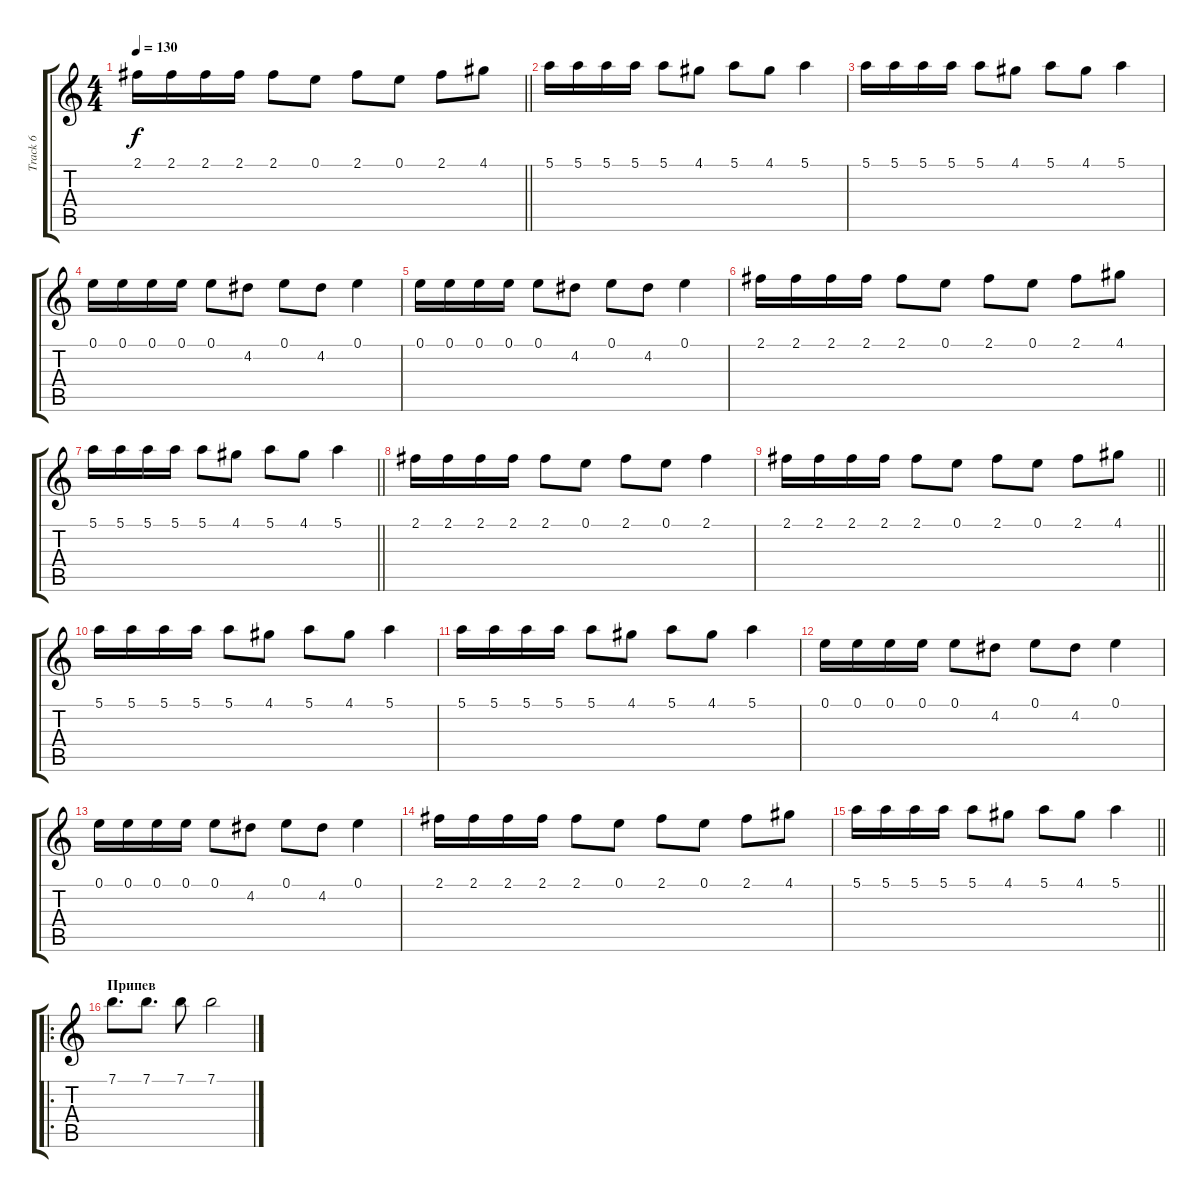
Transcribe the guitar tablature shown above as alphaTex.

\track ("Track 6" "Track 6") {instrument electricguitarmuted}
\staff {score tabs}
\tuning (E4 B3 G3 D3 A2 E2) {hide}
\ts (4 4)
\tempo 130
\clef g2
\barLineRight lightlight
\ks c
2.1.16{dy f} 2.1.16 2.1.16 2.1.16 2.1.8 0.1.8 2.1.8 0.1.8 2.1.8 4.1.8 |
5.1.16 5.1.16 5.1.16 5.1.16 5.1.8 4.1.8 5.1.8 4.1.8 5.1.4 |
5.1.16 5.1.16 5.1.16 5.1.16 5.1.8 4.1.8 5.1.8 4.1.8 5.1.4 |
0.1.16 0.1.16 0.1.16 0.1.16 0.1.8 4.2.8 0.1.8 4.2.8 0.1.4 |
0.1.16 0.1.16 0.1.16 0.1.16 0.1.8 4.2.8 0.1.8 4.2.8 0.1.4 |
2.1.16 2.1.16 2.1.16 2.1.16 2.1.8 0.1.8 2.1.8 0.1.8 2.1.8 4.1.8 |
\barLineRight lightlight
5.1.16 5.1.16 5.1.16 5.1.16 5.1.8 4.1.8 5.1.8 4.1.8 5.1.4 |
2.1.16 2.1.16 2.1.16 2.1.16 2.1.8 0.1.8 2.1.8 0.1.8 2.1.4 |
\barLineRight lightlight
2.1.16 2.1.16 2.1.16 2.1.16 2.1.8 0.1.8 2.1.8 0.1.8 2.1.8 4.1.8 |
5.1.16 5.1.16 5.1.16 5.1.16 5.1.8 4.1.8 5.1.8 4.1.8 5.1.4 |
5.1.16 5.1.16 5.1.16 5.1.16 5.1.8 4.1.8 5.1.8 4.1.8 5.1.4 |
0.1.16 0.1.16 0.1.16 0.1.16 0.1.8 4.2.8 0.1.8 4.2.8 0.1.4 |
0.1.16 0.1.16 0.1.16 0.1.16 0.1.8 4.2.8 0.1.8 4.2.8 0.1.4 |
2.1.16 2.1.16 2.1.16 2.1.16 2.1.8 0.1.8 2.1.8 0.1.8 2.1.8 4.1.8 |
\barLineRight lightlight
5.1.16 5.1.16 5.1.16 5.1.16 5.1.8 4.1.8 5.1.8 4.1.8 5.1.4 |
\ro
\section ("" "Припев")
7.1.8{d} 7.1.8{d} 7.1.8 7.1.2
